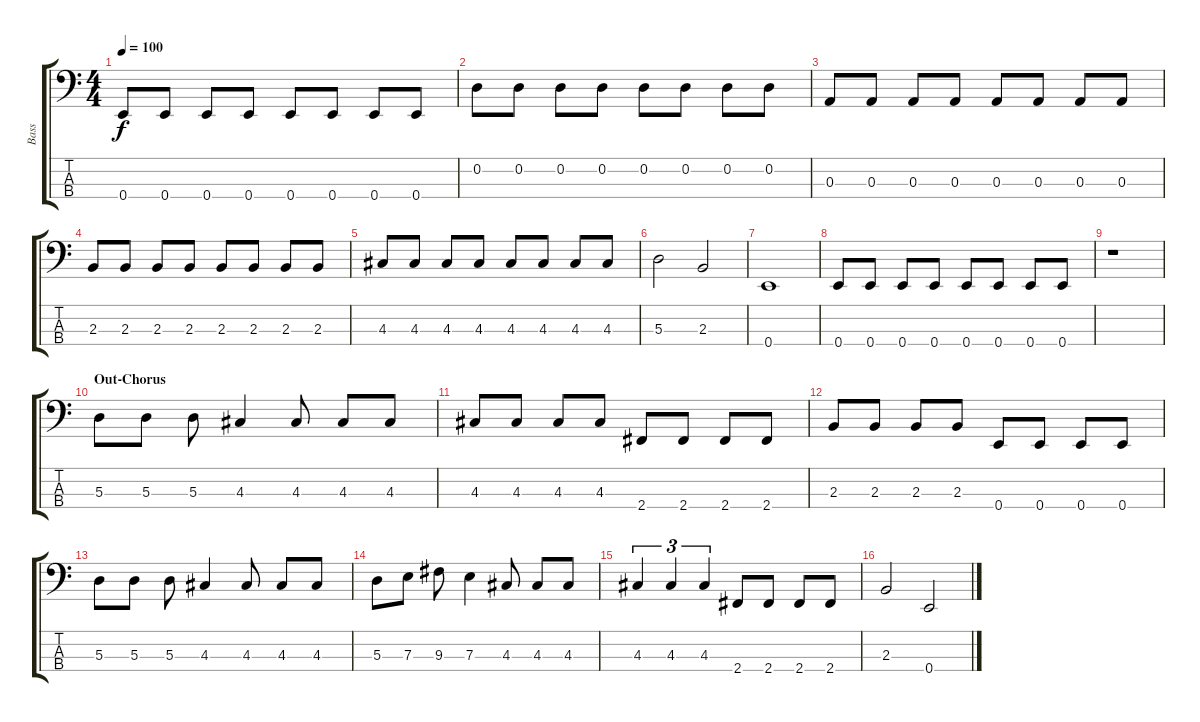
\track ("Bass" "Bass") {instrument electricbassfinger}
\staff {score tabs}
\tuning (G2 D2 A1 E1) {hide}
\ts (4 4)
\tempo 100
\clef f4
\ks c
0.4.8{dy f} 0.4.8 0.4.8 0.4.8 0.4.8 0.4.8 0.4.8 0.4.8 |
0.2.8 0.2.8 0.2.8 0.2.8 0.2.8 0.2.8 0.2.8 0.2.8 |
0.3.8 0.3.8 0.3.8 0.3.8 0.3.8 0.3.8 0.3.8 0.3.8 |
2.3.8 2.3.8 2.3.8 2.3.8 2.3.8 2.3.8 2.3.8 2.3.8 |
4.3.8 4.3.8 4.3.8 4.3.8 4.3.8 4.3.8 4.3.8 4.3.8 |
5.3.2 2.3.2 |
0.4.1 |
0.4.8 0.4.8 0.4.8 0.4.8 0.4.8 0.4.8 0.4.8 0.4.8 |
r.1 |
\section ("" "Out-Chorus")
5.3.8 5.3.8 5.3.8 4.3.4 4.3.8 4.3.8 4.3.8 |
4.3.8 4.3.8 4.3.8 4.3.8 2.4.8 2.4.8 2.4.8 2.4.8 |
2.3.8 2.3.8 2.3.8 2.3.8 0.4.8 0.4.8 0.4.8 0.4.8 |
5.3.8 5.3.8 5.3.8 4.3.4 4.3.8 4.3.8 4.3.8 |
5.3.8 7.3.8 9.3.8 7.3.4 4.3.8 4.3.8 4.3.8 |
4.3.4{tu (3 2)} 4.3.4{tu (3 2)} 4.3.4{tu (3 2)} 2.4.8 2.4.8 2.4.8 2.4.8 |
2.3.2 0.4.2
